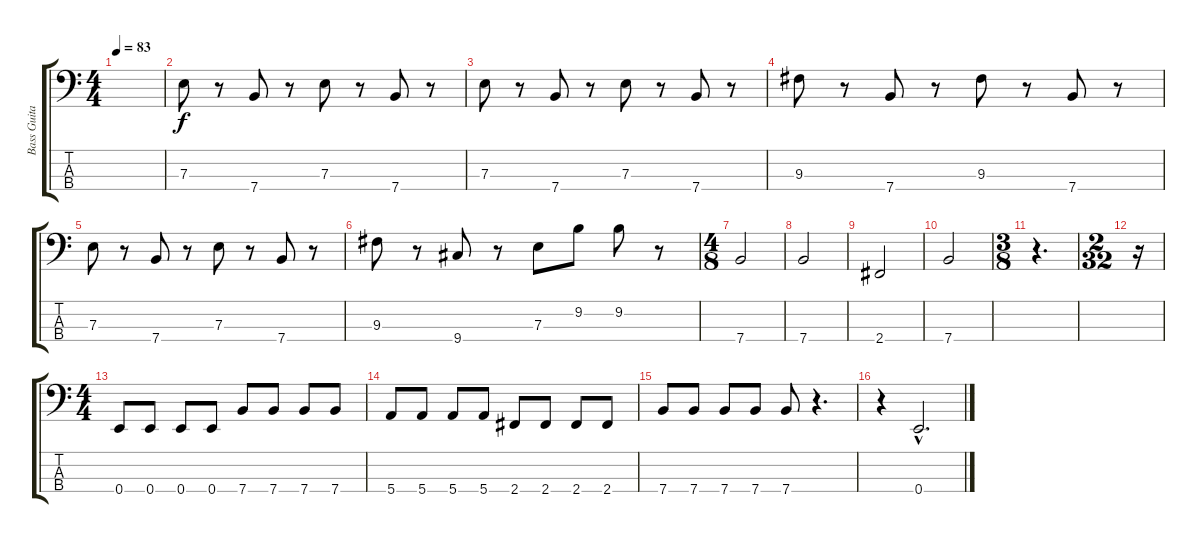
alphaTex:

\track ("Bass Guitar" "Bass Guita") {instrument electricbassfinger}
\staff {score tabs}
\tuning (G2 D2 A1 E1) {hide}
\ts (4 4)
\tempo 83
\clef f4
\ks c
|
7.3.8 r.8 7.4.8 r.8 7.3.8 r.8 7.4.8 r.8 |
7.3.8 r.8 7.4.8 r.8 7.3.8 r.8 7.4.8 r.8 |
9.3.8 r.8 7.4.8 r.8 9.3.8 r.8 7.4.8 r.8 |
7.3.8 r.8 7.4.8 r.8 7.3.8 r.8 7.4.8 r.8 |
9.3.8 r.8 9.4.8 r.8 7.3.8 9.2.8 9.2.8 r.8 |
\ts (4 8)
7.4.2 |
7.4.2 |
2.4.2 |
7.4.2 |
\ts (3 8)
r.4{d} |
\ts (2 32)
r.16 |
\ts (4 4)
0.4.8 0.4.8 0.4.8 0.4.8 7.4.8 7.4.8 7.4.8 7.4.8 |
5.4.8 5.4.8 5.4.8 5.4.8 2.4.8 2.4.8 2.4.8 2.4.8 |
7.4.8 7.4.8 7.4.8 7.4.8 7.4.8 r.4{d} |
r.4 0.4{hac}.2{d}
